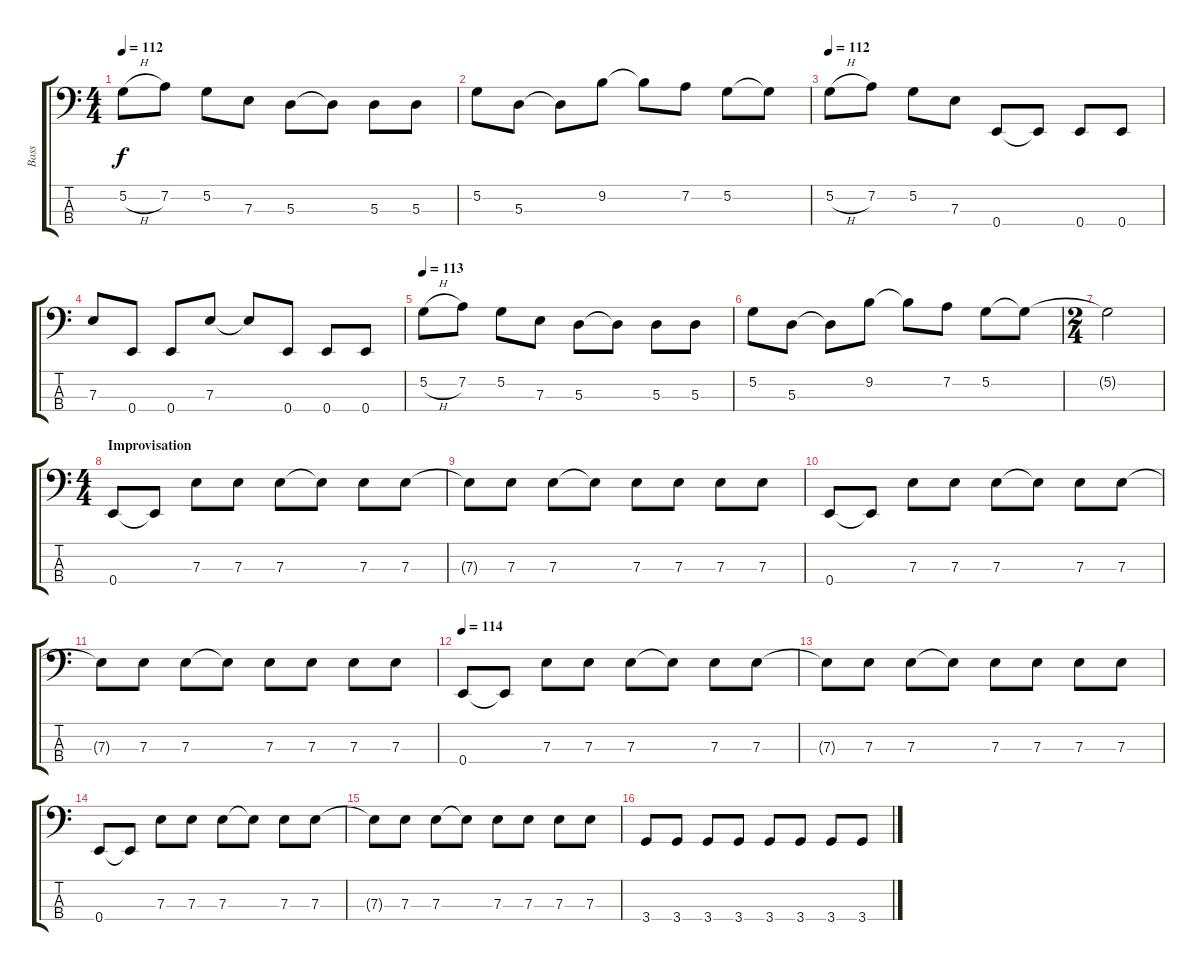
\track ("Bass" "Bass") {instrument electricbassfinger}
\staff {score tabs}
\tuning (G2 D2 A1 E1) {hide}
\ts (4 4)
\tempo 112
\clef f4
\ks c
5.2{h}.8{dy f} 7.2.8 5.2.8 7.3.8 5.3.8 5.3{t}.8 5.3.8 5.3.8 |
5.2.8 5.3.8 5.3{t}.8 9.2.8 9.2{t}.8 7.2.8 5.2.8 5.2{t}.8 |
\tempo 112
5.2{h}.8 7.2.8 5.2.8 7.3.8 0.4.8 0.4{t}.8 0.4.8 0.4.8 |
7.3.8 0.4.8 0.4.8 7.3.8 7.3{t}.8 0.4.8 0.4.8 0.4.8 |
\tempo 113
5.2{h}.8 7.2.8 5.2.8 7.3.8 5.3.8 5.3{t}.8 5.3.8 5.3.8 |
5.2.8 5.3.8 5.3{t}.8 9.2.8 9.2{t}.8 7.2.8 5.2.8 5.2{t}.8 |
\ts (2 4)
5.2{t}.2 |
\ts (4 4)
\section ("" "Improvisation")
0.4.8 0.4{t}.8 7.3.8 7.3.8 7.3.8 7.3{t}.8 7.3.8 7.3.8 |
7.3{t}.8 7.3.8 7.3.8 7.3{t}.8 7.3.8 7.3.8 7.3.8 7.3.8 |
0.4.8 0.4{t}.8 7.3.8 7.3.8 7.3.8 7.3{t}.8 7.3.8 7.3.8 |
7.3{t}.8 7.3.8 7.3.8 7.3{t}.8 7.3.8 7.3.8 7.3.8 7.3.8 |
\tempo 114
0.4.8 0.4{t}.8 7.3.8 7.3.8 7.3.8 7.3{t}.8 7.3.8 7.3.8 |
7.3{t}.8 7.3.8 7.3.8 7.3{t}.8 7.3.8 7.3.8 7.3.8 7.3.8 |
0.4.8 0.4{t}.8 7.3.8 7.3.8 7.3.8 7.3{t}.8 7.3.8 7.3.8 |
7.3{t}.8 7.3.8 7.3.8 7.3{t}.8 7.3.8 7.3.8 7.3.8 7.3.8 |
3.4.8 3.4.8 3.4.8 3.4.8 3.4.8 3.4.8 3.4.8 3.4.8
